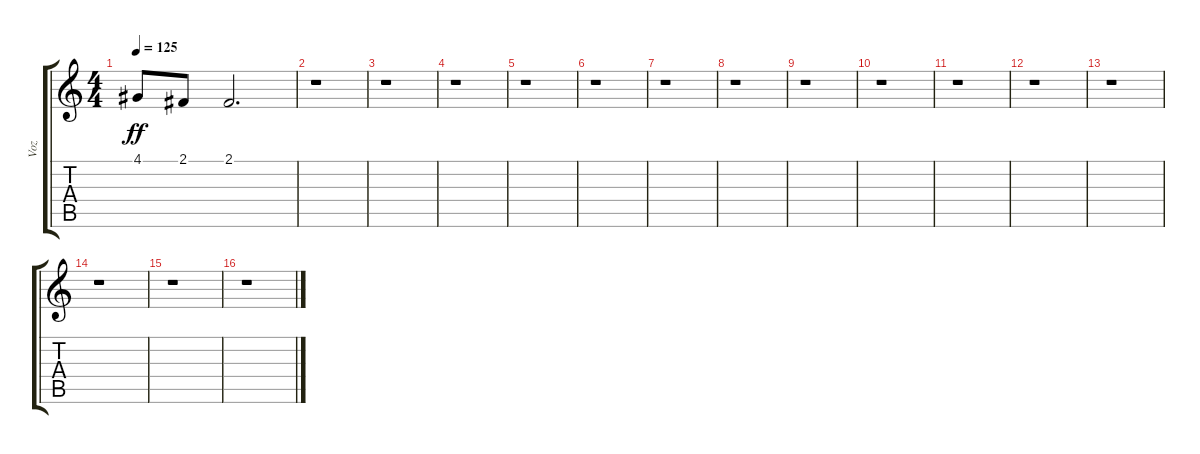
\track ("Voz" "Voz") {instrument flute}
\staff {score tabs}
\tuning (E4 B3 G3 D3 A2 E2) {hide}
\ts (4 4)
\tempo 125
\clef g2
\ks c
4.1{t}.8{dy ff} 2.1.8 2.1.2{d} |
r.1 |
r.1 |
r.1 |
r.1 |
r.1 |
r.1 |
r.1 |
r.1 |
r.1 |
r.1 |
r.1 |
r.1 |
r.1 |
r.1 |
r.1
